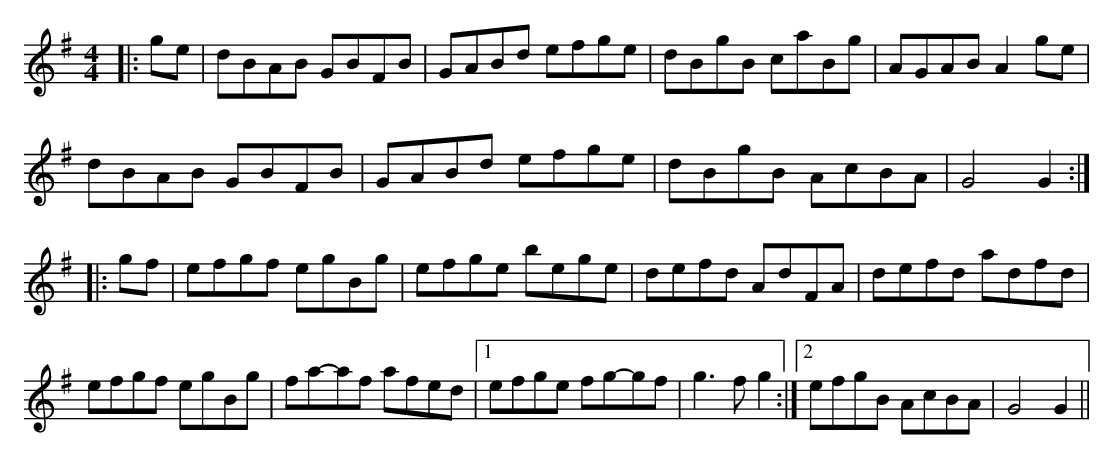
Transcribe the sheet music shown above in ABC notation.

X:1
M:4/4
K:G
|:ge|dBAB GBFB|GABd efge|dBgB caBg|AGAB A2 ge|
dBAB GBFB|GABd efge|dBgB AcBA|G4 G2:|
|:gf|efgf egBg|efge bege|defd AdFA|defd adfd|
efgf egBg|fa-af afed|1 efge fg-gf|g3 f g2:|2 efgB AcBA|G4 G2||
